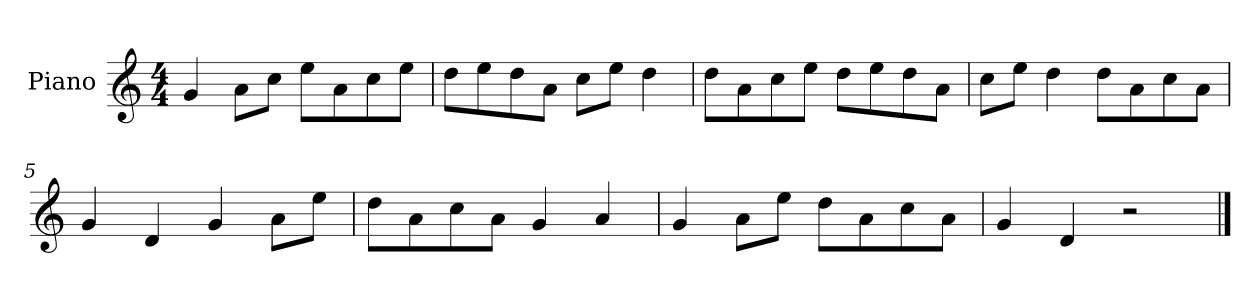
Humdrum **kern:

**kern
*part1
*staff1
*I"Piano
*I'P-no
*clefG2
*k[]
*M4/4
*MM90
=1
4g/
8a\L
8cc\J
8ee\L
8a\
8cc\
8ee\J
=2
8dd\L
8ee\
8dd\
8a\J
8cc\L
8ee\J
4dd\
=3
8dd\L
8a\
8cc\
8ee\J
8dd\L
8ee\
8dd\
8a\J
=4
8cc\L
8ee\J
4dd\
8dd\L
8a\
8cc\
8a\J
=5
4g/
4d/
4g/
8a\L
8ee\J
=6
8dd\L
8a\
8cc\
8a\J
4g/
4a/
!!LO:LB:g=z
=7
4g/
8a\L
8ee\J
8dd\L
8a\
8cc\
8a\J
=8
4g/
4d/
2r
==
*-
